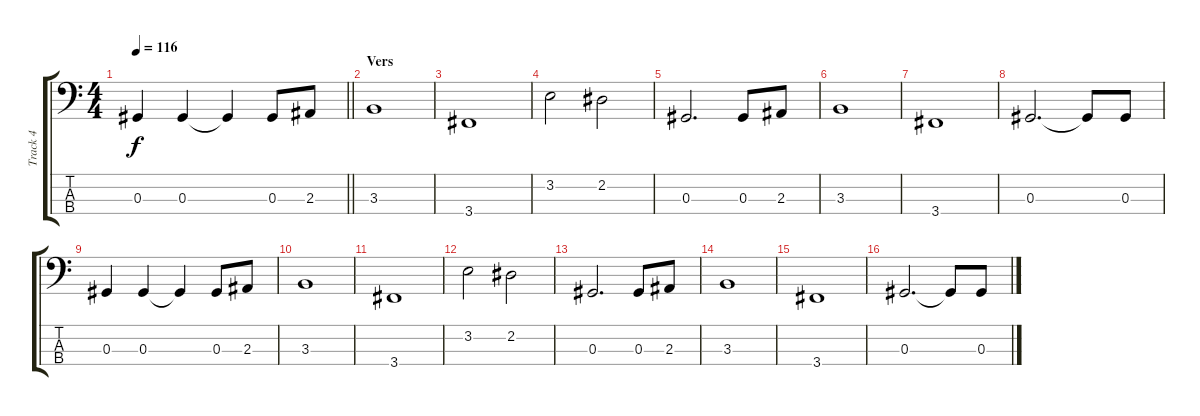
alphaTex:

\track ("Track 4" "Track 4") {instrument electricbassfinger}
\staff {score tabs}
\tuning (Gb2 Db2 Ab1 Eb1) {hide}
\ts (4 4)
\tempo 116
\clef f4
\barLineRight lightlight
\ks c
0.3.4{dy f} 0.3.4 0.3{t}.4 0.3.8 2.3.8 |
\section ("" "Vers")
3.3.1 |
3.4.1 |
3.2.2 2.2.2 |
0.3.2{d} 0.3.8 2.3.8 |
3.3.1 |
3.4.1 |
0.3.2{d} 0.3{t}.8 0.3.8 |
0.3.4 0.3.4 0.3{t}.4 0.3.8 2.3.8 |
3.3.1 |
3.4.1 |
3.2.2 2.2.2 |
0.3.2{d} 0.3.8 2.3.8 |
3.3.1 |
3.4.1 |
0.3.2{d} 0.3{t}.8 0.3.8
